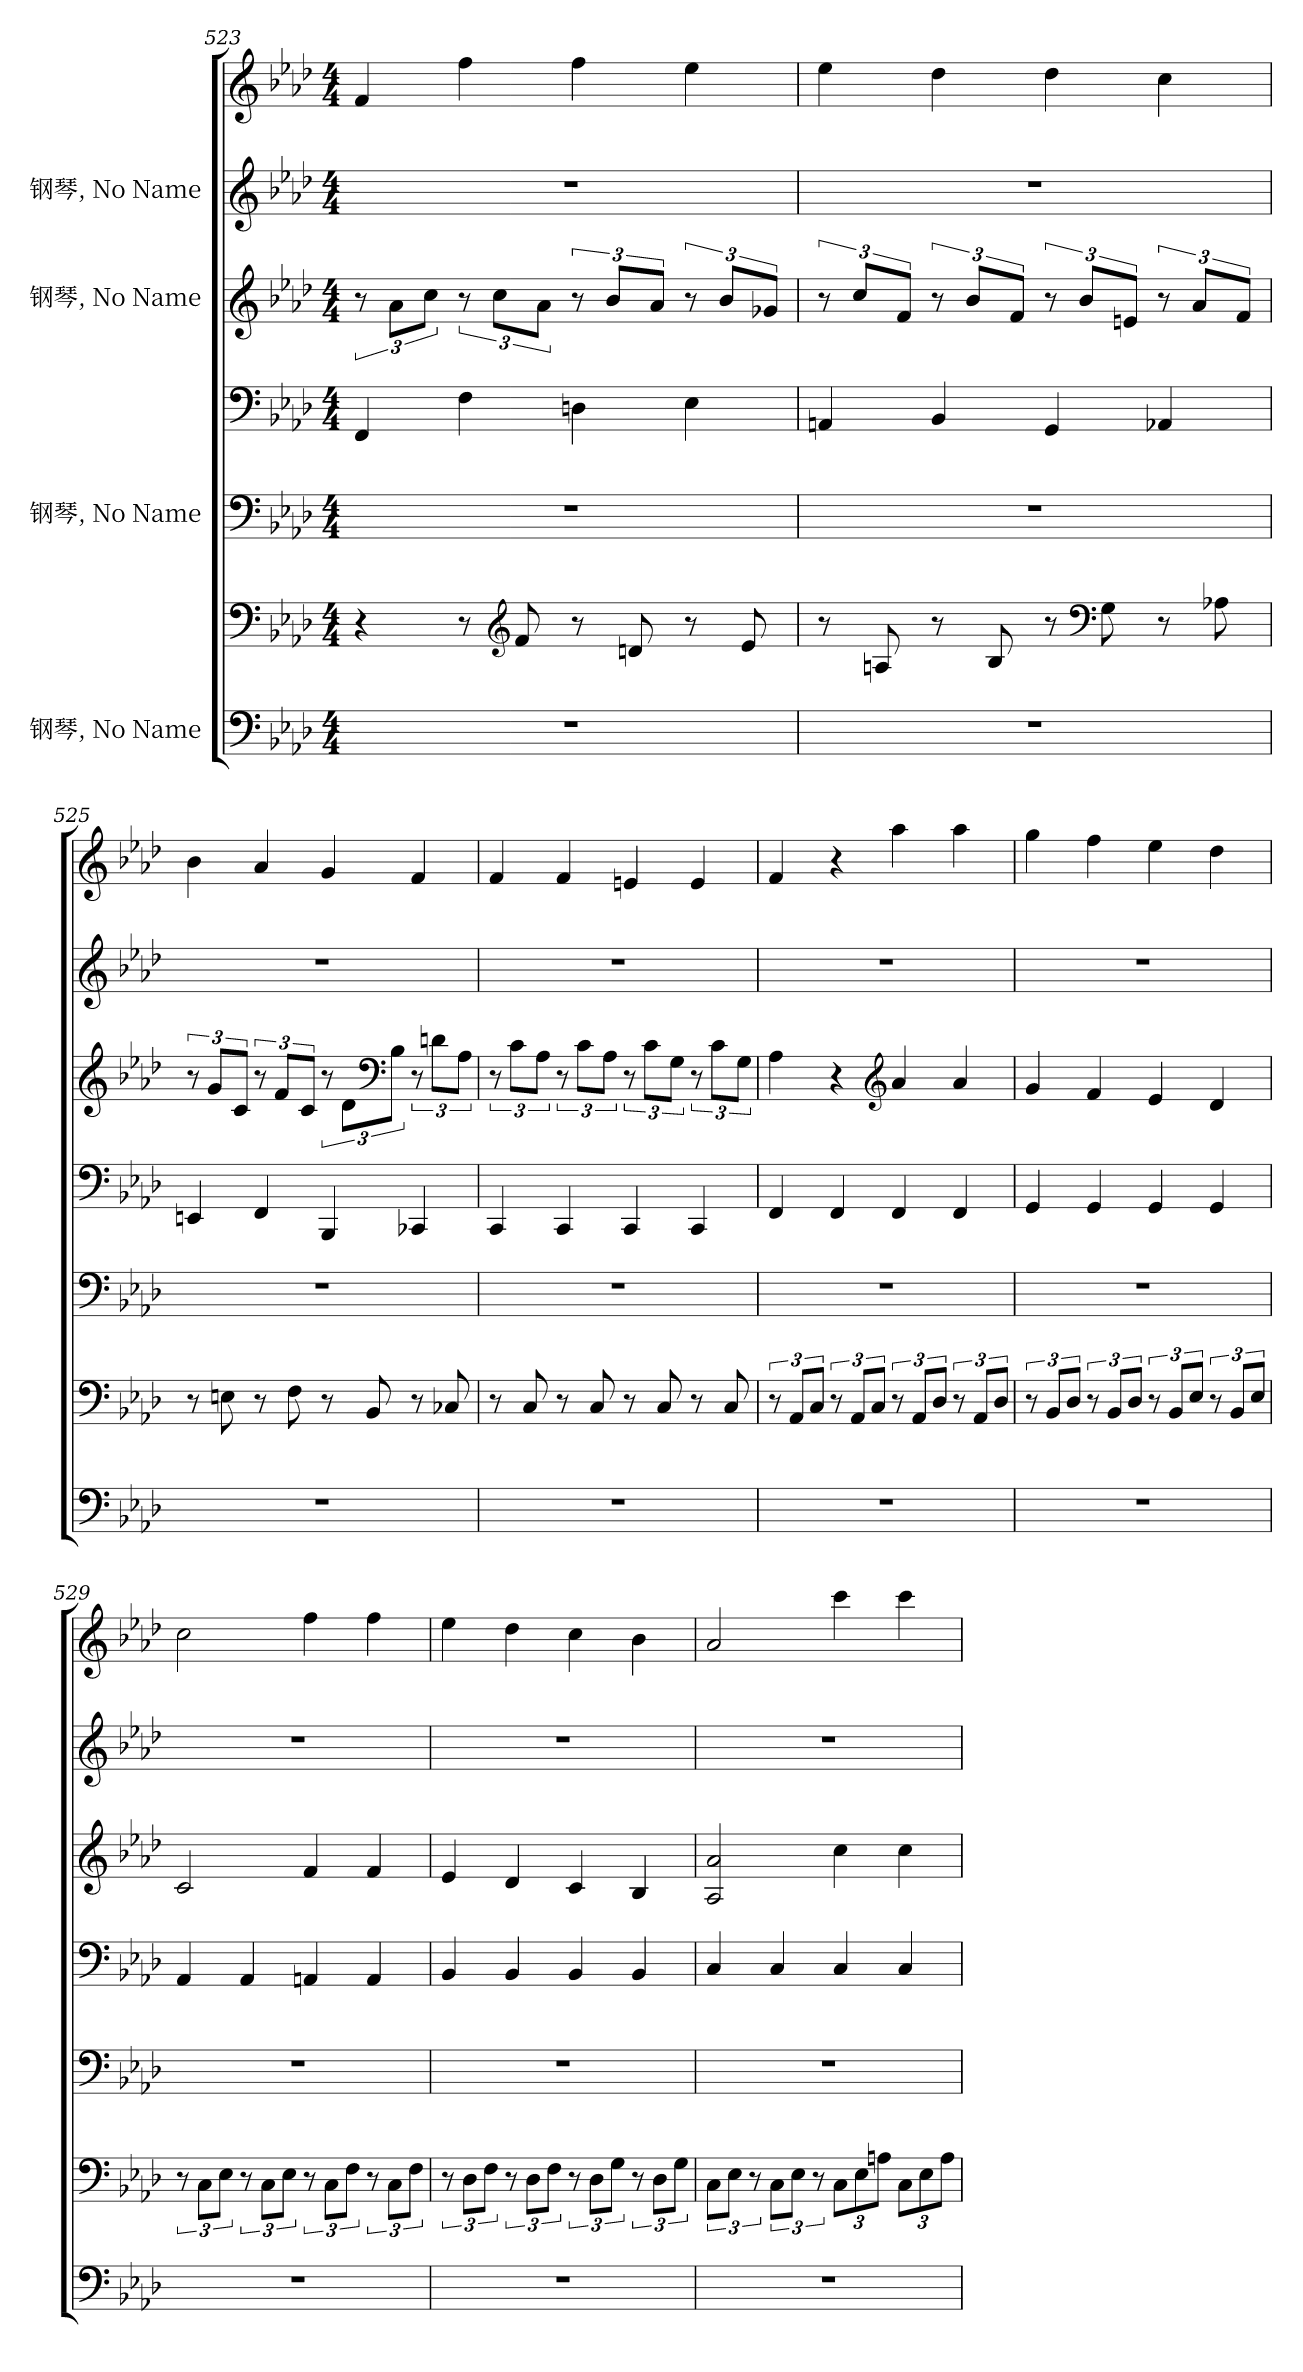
**kern	**kern	**kern	**kern	**kern	**kern	**kern
*part4	*part4	*part3	*part3	*part2	*part1	*part1
*staff7	*staff6	*staff5	*staff4	*staff3	*staff2	*staff1
*I"钢琴, No Name	*	*I"钢琴, No Name	*	*I"钢琴, No Name	*I"钢琴, No Name	*
!!LO:PB:g=z
*clefF4	*clefF4	*clefF4	*clefF4	*clefG2	*clefG2	*clefG2
*k[b-e-a-d-]	*k[b-e-a-d-]	*k[b-e-a-d-]	*k[b-e-a-d-]	*k[b-e-a-d-]	*k[b-e-a-d-]	*k[b-e-a-d-]
*M4/4	*M4/4	*M4/4	*M4/4	*M4/4	*M4/4	*M4/4
=523	=523	=523	=523	=523	=523	=523
1r	4r	1r	4FF/	12r	1r	4f/
.	.	.	.	12a-\L	.	.
.	.	.	.	12cc\J	.	.
*	*	*	*	*	*	*MM203
.	8r	.	4F\	12r	.	4ff\
.	.	.	.	12cc\L	.	.
*	*clefG2	*	*	*	*	*
.	8f/	.	.	.	.	.
.	.	.	.	12a-\J	.	.
.	8r	.	4Dn\	12r	.	4ff\
.	.	.	.	12b-/L	.	.
.	8dn/	.	.	.	.	.
.	.	.	.	12a-/J	.	.
.	8r	.	4E-\	12r	.	4ee-\
.	.	.	.	12b-/L	.	.
.	8e-/	.	.	.	.	.
.	.	.	.	12g-X/J	.	.
=524	=524	=524	=524	=524	=524	=524
1r	8r	1r	4AAn/	12r	1r	4ee-\
.	.	.	.	12cc/L	.	.
.	8An/	.	.	.	.	.
.	.	.	.	12f/J	.	.
.	8r	.	4BB-/	12r	.	4dd-\
.	.	.	.	12b-/L	.	.
.	8B-/	.	.	.	.	.
.	.	.	.	12f/J	.	.
.	8r	.	4GG/	12r	.	4dd-\
.	.	.	.	12b-/L	.	.
*	*clefF4	*	*	*	*	*
.	8G\	.	.	.	.	.
.	.	.	.	12en/J	.	.
.	8r	.	4AA-X/	12r	.	4cc\
.	.	.	.	12a-/L	.	.
.	8A-X\	.	.	.	.	.
.	.	.	.	12f/J	.	.
!!LO:PB:g=z
=525	=525	=525	=525	=525	=525	=525
1r	8r	1r	4EEn/	12r	1r	4b-\
.	.	.	.	12g/L	.	.
.	8En\	.	.	.	.	.
.	.	.	.	12c/J	.	.
.	8r	.	4FF/	12r	.	4a-/
.	.	.	.	12f/L	.	.
.	8F\	.	.	.	.	.
.	.	.	.	12c/J	.	.
.	8r	.	4BBB-/	12r	.	4g/
.	.	.	.	12d-\L	.	.
.	8BB-/	.	.	.	.	.
*	*	*	*	*clefF4	*	*
.	.	.	.	12B-\J	.	.
.	8r	.	4CC-X/	12r	.	4f/
.	.	.	.	12dn\L	.	.
.	8C-X/	.	.	.	.	.
.	.	.	.	12A-\J	.	.
=526	=526	=526	=526	=526	=526	=526
1r	8r	1r	4CC/	12r	1r	4f/
.	.	.	.	12c\L	.	.
.	8C/	.	.	.	.	.
.	.	.	.	12A-\J	.	.
.	8r	.	4CC/	12r	.	4f/
.	.	.	.	12c\L	.	.
.	8C/	.	.	.	.	.
.	.	.	.	12A-\J	.	.
.	8r	.	4CC/	12r	.	4en/
.	.	.	.	12c\L	.	.
.	8C/	.	.	.	.	.
.	.	.	.	12G\J	.	.
.	8r	.	4CC/	12r	.	4e/
.	.	.	.	12c\L	.	.
.	8C/	.	.	.	.	.
.	.	.	.	12G\J	.	.
=527	=527	=527	=527	=527	=527	=527
*	*	*	*	*	*	*MM196
1r	12r	1r	4FF/	4A-\	1r	4f/
.	12AA-/L	.	.	.	.	.
.	12C/J	.	.	.	.	.
.	12r	.	4FF/	4r	.	4r
.	12AA-/L	.	.	.	.	.
.	12C/J	.	.	.	.	.
*	*	*	*	*clefG2	*	*
*	*	*	*	*	*	*MM197
.	12r	.	4FF/	4a-/	.	4aa-\
.	12AA-/L	.	.	.	.	.
.	12D-/J	.	.	.	.	.
.	12r	.	4FF/	4a-/	.	4aa-\
.	12AA-/L	.	.	.	.	.
.	12D-/J	.	.	.	.	.
!!LO:PB:g=z
=528	=528	=528	=528	=528	=528	=528
1r	12r	1r	4GG/	4g/	1r	4gg\
.	12BB-/L	.	.	.	.	.
.	12D-/J	.	.	.	.	.
.	12r	.	4GG/	4f/	.	4ff\
.	12BB-/L	.	.	.	.	.
.	12D-/J	.	.	.	.	.
.	12r	.	4GG/	4e-/	.	4ee-\
.	12BB-/L	.	.	.	.	.
.	12E-/J	.	.	.	.	.
.	12r	.	4GG/	4d-/	.	4dd-\
.	12BB-/L	.	.	.	.	.
.	12E-/J	.	.	.	.	.
=529	=529	=529	=529	=529	=529	=529
1r	12r	1r	4AA-/	2c/	1r	2cc\
.	12C\L	.	.	.	.	.
.	12E-\J	.	.	.	.	.
.	12r	.	4AA-/	.	.	.
.	12C\L	.	.	.	.	.
.	12E-\J	.	.	.	.	.
*	*	*	*	*	*	*MM197
.	12r	.	4AAn/	4f/	.	4ff\
.	12C\L	.	.	.	.	.
.	12F\J	.	.	.	.	.
.	12r	.	4AA/	4f/	.	4ff\
.	12C\L	.	.	.	.	.
.	12F\J	.	.	.	.	.
=530	=530	=530	=530	=530	=530	=530
1r	12r	1r	4BB-/	4e-/	1r	4ee-\
.	12D-\L	.	.	.	.	.
.	12F\J	.	.	.	.	.
.	12r	.	4BB-/	4d-/	.	4dd-\
.	12D-\L	.	.	.	.	.
.	12F\J	.	.	.	.	.
.	12r	.	4BB-/	4c/	.	4cc\
.	12D-\L	.	.	.	.	.
.	12G\J	.	.	.	.	.
.	12r	.	4BB-/	4B-/	.	4b-\
.	12D-\L	.	.	.	.	.
.	12G\J	.	.	.	.	.
!!LO:PB:g=z
=531	=531	=531	=531	=531	=531	=531
1r	12C\L	1r	4C/	2A-/ 2a-/	1r	2a-/
.	12E-\J	.	.	.	.	.
.	12r	.	.	.	.	.
.	12C\L	.	4C/	.	.	.
.	12E-\J	.	.	.	.	.
.	12r	.	.	.	.	.
*	*Xbrackettup	*	*	*	*	*
*	*	*	*	*	*	*MM197
.	12C\L	.	4C/	4cc\	.	4ccc\
.	12E-\	.	.	.	.	.
.	12An\J	.	.	.	.	.
.	12C\L	.	4C/	4cc\	.	4ccc\
.	12E-\	.	.	.	.	.
.	12A\J	.	.	.	.	.
=	=	=	=	=	=	=
*-	*-	*-	*-	*-	*-	*-
